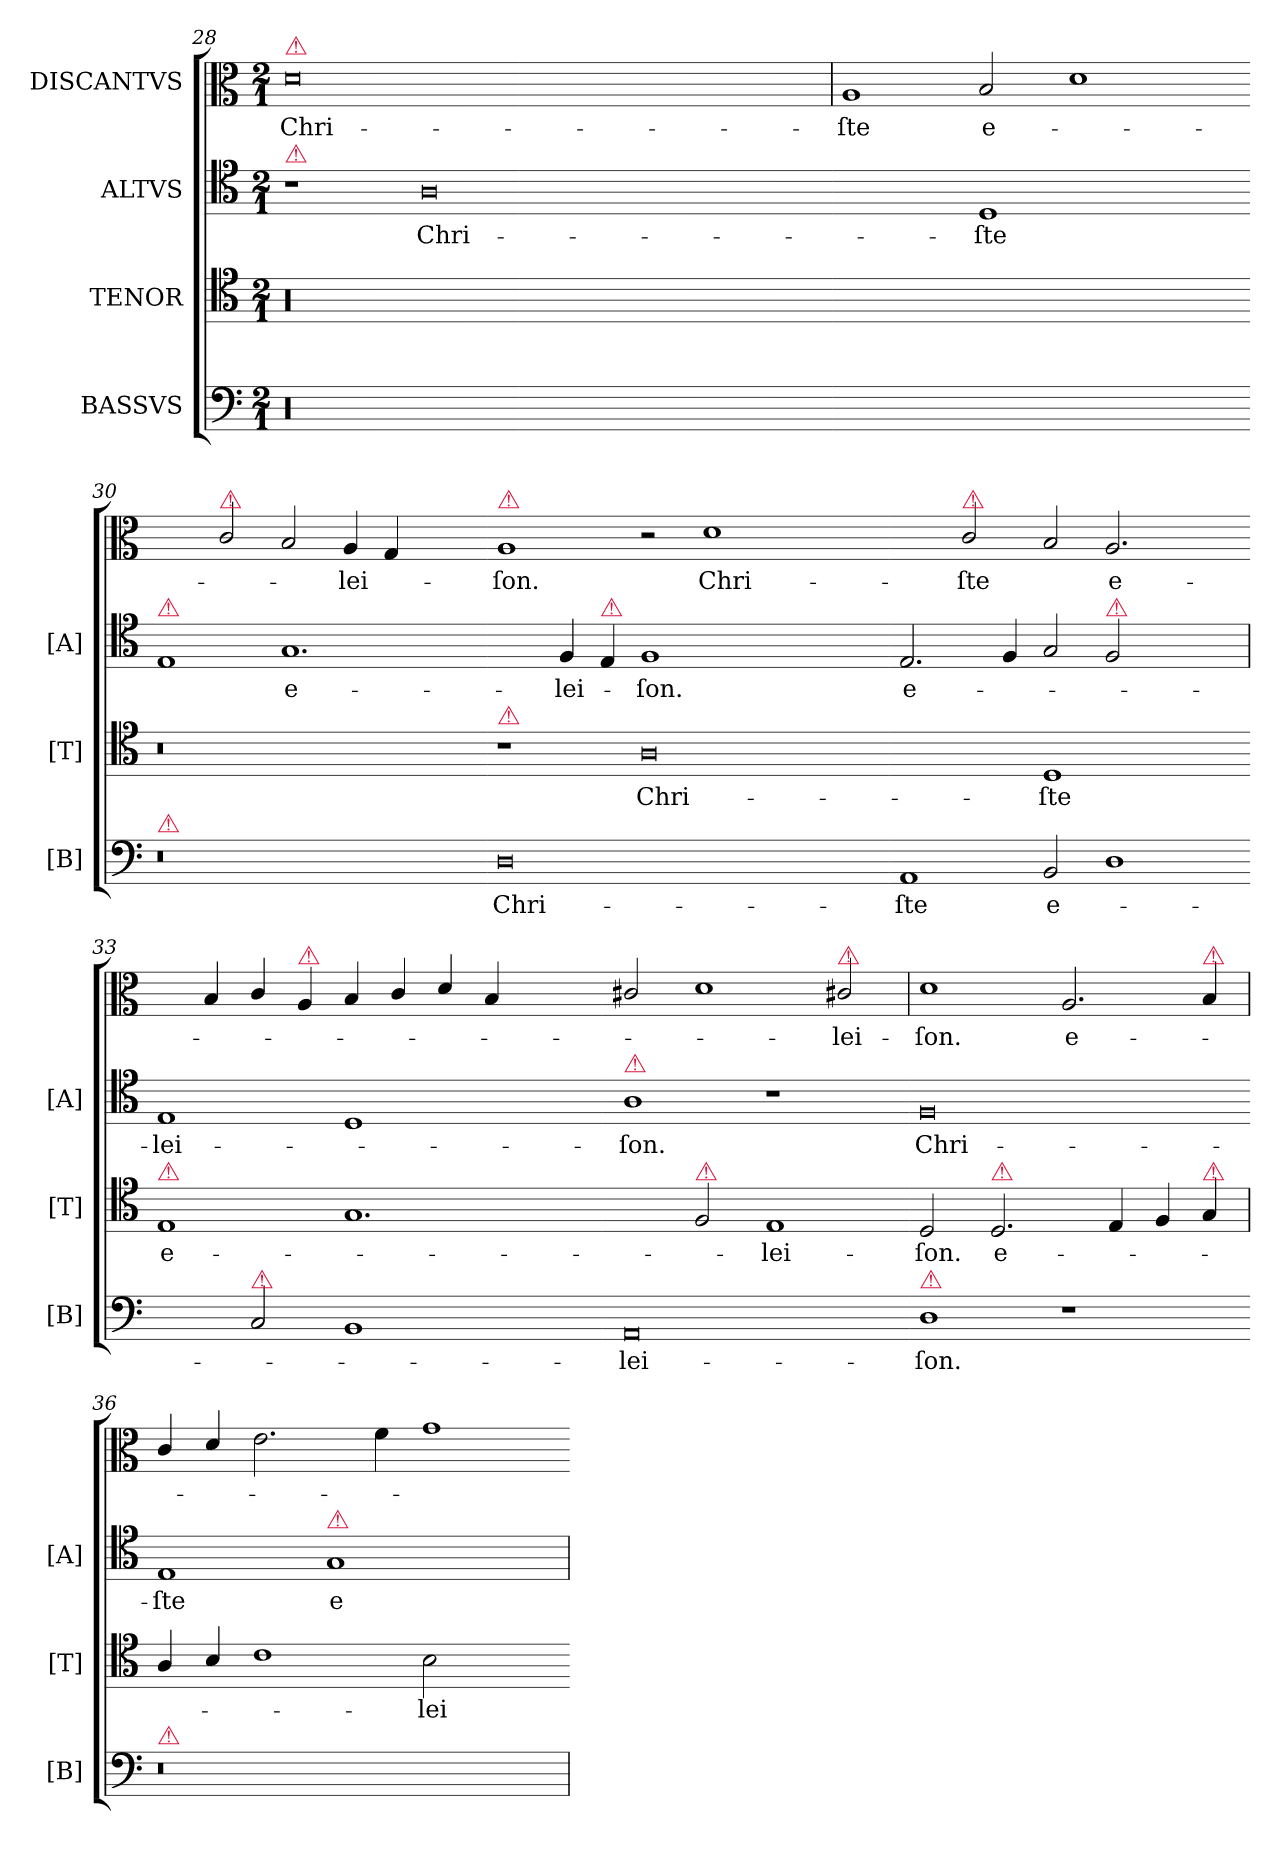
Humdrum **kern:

**kern	**text	**kern	**text	**kern	**text	**kern	**text
*part4	*part4	*part3	*part3	*part2	*part2	*part1	*part1
*staff4	*staff4	*staff3	*staff3	*staff2	*staff2	*staff1	*staff1
*I"BASSVS	*	*I"TENOR	*	*I"ALTVS	*	*I"DISCANTVS	*
*I'[B]	*	*I'[T]	*	*I'[A]	*	*	*
*clefF4	*	*clefC4	*	*clefC4	*	*clefC3	*
*k[]	*	*k[]	*	*k[]	*	*k[]	*
*D:dor	*	*D:dor	*	*D:dor	*	*D:dor	*
*M2/1	*	*M2/1	*	*M2/1	*	*M2/1	*
=28	=28	=28	=28	=28	=28	=28	=28
!	!	!	!	!	!	!LO:TX:a:color=crimson:t=⚠	!
!	!	!	!	!LO:TX:a:color=crimson:t=⚠	!	!	!
00r	.	00r	.	1r	.	0d	Chri-
.	.	.	.	0A	Chri-	.	.
.	.	.	.	.	.	0ryy	.
.	.	.	.	1ryy	.	.	.
=29-	=29	=29-	=29	=29-	=29	=29	=29
0ryy	.	0ryy	.	1ryy	.	1A	-ſte
.	.	.	.	1D	-ſte	2B/	e-
.	.	.	.	.	.	1d\	.
2ryy	.	2ryy	.	2ryy	.	.	.
=30-	=30-	=30-	=30-	=30-	=30-	=30-	=30-
!	!	!	!	!LO:TX:a:color=crimson:t=⚠	!	!	!
!LO:TX:a:color=crimson:t=⚠	!	!	!	!	!	!	!
0r	.	0r	.	1E	.	2ryy	.
!	!	!	!	!	!	!LO:TX:a:color=crimson:t=⚠	!
.	.	.	.	.	.	2c/	.
.	.	.	.	1.G	e-	2B/	.
.	.	.	.	.	.	4A/	-lei-
.	.	.	.	.	.	4G/	.
2ryy	.	2ryy	.	.	.	2ryy	.
=31-	=31-	=31-	=31-	=31-	=31-	=31-	=31-
!	!	!	!	!	!	!LO:TX:a:color=crimson:t=⚠	!
!	!	!LO:TX:a:color=crimson:t=⚠	!	!	!	!	!
0D	Chri-	1r	.	2ryy	.	1A	-ſon.
.	.	.	.	4F/	-lei-	.	.
!	!	!	!	!LO:TX:a:color=crimson:t=⚠	!	!	!
.	.	.	.	4E/	.	.	.
.	.	0A	Chri-	1F	-ſon.	2r	.
.	.	.	.	.	.	1d\	Chri-
1ryy	.	.	.	1ryy	.	.	.
.	.	.	.	.	.	2ryy	.
=32-	=32-	=32-	=32-	=32-	=32-	=32-	=32-
1AA	-ſte	1ryy	.	2.E/	e-	2ryy	.
!	!	!	!	!	!	!LO:TX:a:color=crimson:t=⚠	!
.	.	.	.	.	.	2c/	-ſte
.	.	.	.	4F/	.	.	.
2BB/	e-	1D	-ſte	2G/	.	2B/	.
!	!	!	!	!LO:TX:a:color=crimson:t=⚠	!	!	!
1D\	.	.	.	2F/	.	2.A/	e-
.	.	2ryy	.	2ryy	.	.	.
.	.	.	.	.	.	4ryy	.
=33-	=33-	=33-	=33-	=33	=33-	=33-	=33-
!	!	!LO:TX:a:color=crimson:t=⚠	!	!	!	!	!
2ryy	.	1E	e-	1E	-lei-	4ryy	.
.	.	.	.	.	.	4B/	.
!LO:TX:a:color=crimson:t=⚠	!	!	!	!	!	!	!
2C/	.	.	.	.	.	4c/	.
!	!	!	!	!	!	!LO:TX:a:color=crimson:t=⚠	!
.	.	.	.	.	.	4A/	.
1BB	.	1.G	.	1D	.	4B/	.
.	.	.	.	.	.	4c/	.
.	.	.	.	.	.	4d/	.
.	.	.	.	.	.	4B/	.
2ryy	.	.	.	2ryy	.	2ryy	.
=34-	=34-	=34-	=34-	=34-	=34-	=34-	=34-
!	!	!	!	!LO:TX:a:color=crimson:t=⚠	!	!	!
0AA	-lei-	2ryy	.	1A	-ſon.	2c#X/	.
!	!	!LO:TX:a:color=crimson:t=⚠	!	!	!	!	!
.	.	2F/	.	.	.	1d	.
.	.	1E	-lei-	1r	.	.	.
!	!	!	!	!	!	!LO:TX:a:color=crimson:t=⚠	!
.	.	.	.	.	.	2c#X/	-lei-
=35-	=35	=35-	=35	=35-	=35	=35	=35
!LO:TX:a:color=crimson:t=⚠	!	!	!	!	!	!	!
1D	-ſon.	2D/	-ſon.	0F	Chri-	1d	-ſon.
!	!	!LO:TX:a:color=crimson:t=⚠	!	!	!	!	!
.	.	2.D/	e-	.	.	.	.
1r	.	.	.	.	.	2.A/	e-
.	.	4E/	.	.	.	.	.
.	.	4F/	.	.	.	.	.
!	!	!	!	!	!	!LO:TX:a:color=crimson:t=⚠	!
!	!	!LO:TX:a:color=crimson:t=⚠	!	!	!	!	!
.	.	4G/	.	.	.	4B/	.
=36-	=36	=36	=36	=36-	=36	=36	=36
!LO:TX:a:color=crimson:t=⚠	!	!	!	!	!	!	!
0r	.	4A/	.	1E	-ſte	4c/	.
.	.	4B/	.	.	.	4d/	.
.	.	1c	.	.	.	2.e\	.
!	!	!	!	!LO:TX:a:color=crimson:t=⚠	!	!	!
.	.	.	.	1G	e-	.	.
.	.	.	.	.	.	4f\	.
.	.	2B\	-lei-	.	.	1g\	.
2ryy	.	2ryy	.	2ryy	.	.	.
=	=-	=-	=-	=	=-	=-	=-
*-	*-	*-	*-	*-	*-	*-	*-
